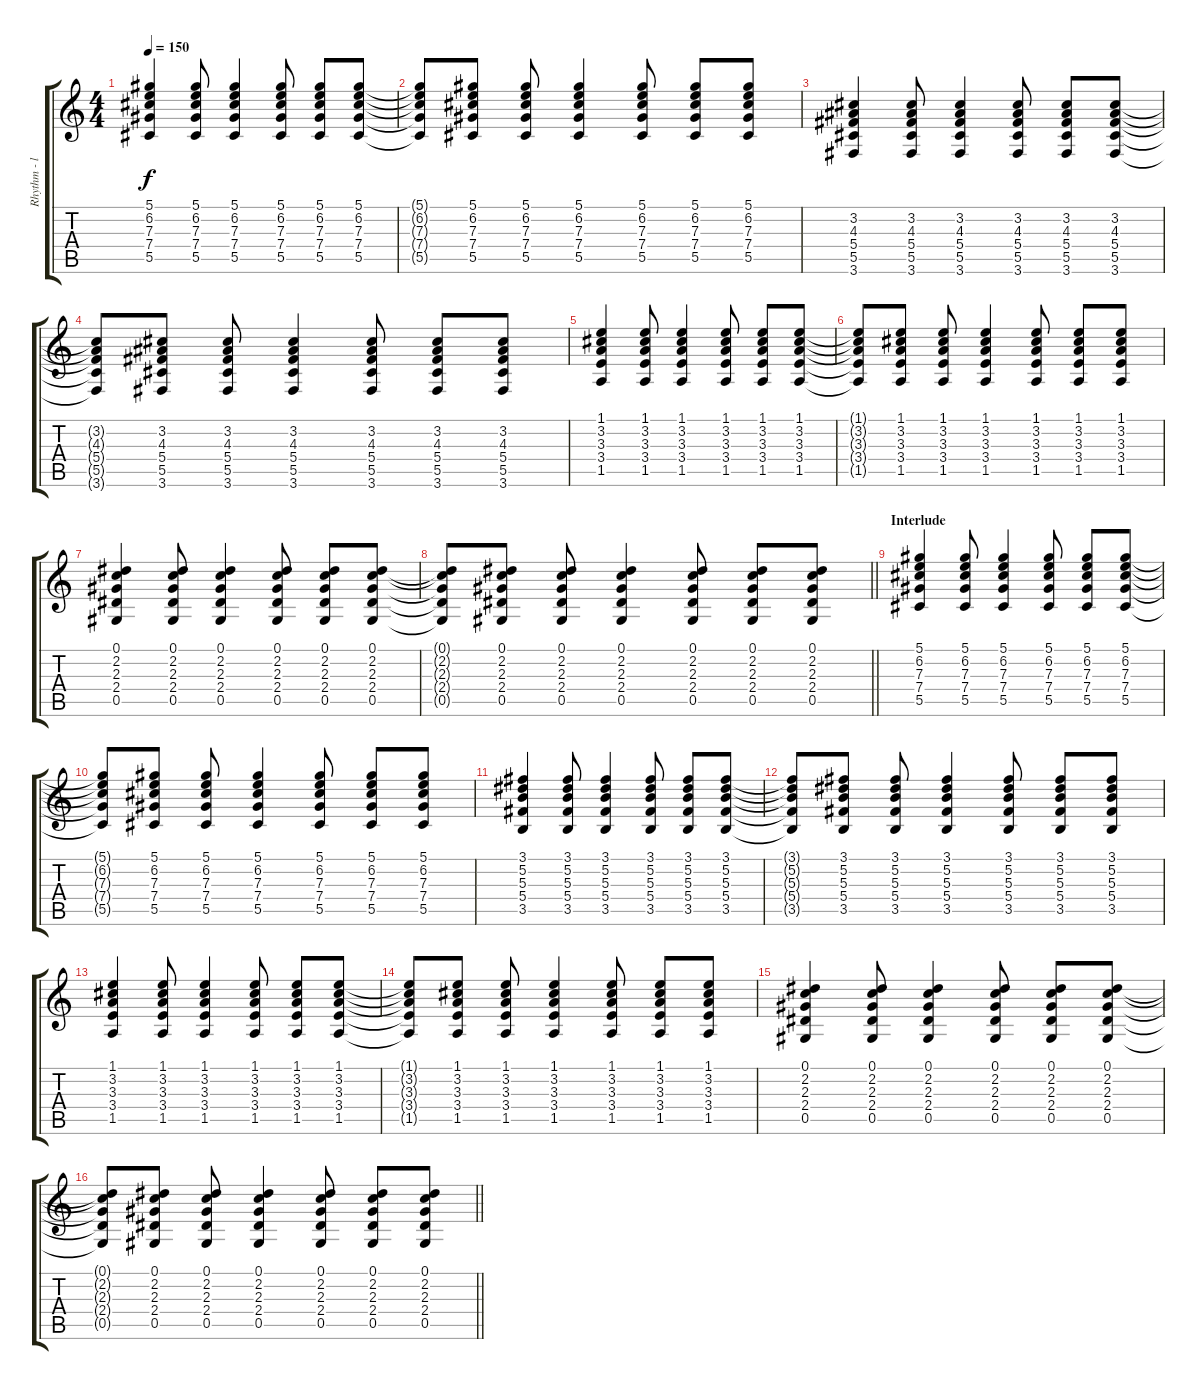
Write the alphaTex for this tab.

\track ("Rhythm - left" "Rhythm - l") {instrument acousticguitarsteel}
\staff {score tabs}
\tuning (Eb4 Bb3 Gb3 Db3 Ab2 Eb2) {hide}
\ts (4 4)
\tempo 150
\clef g2
\ks c
(5.1 6.2 7.3 7.4 5.5).4{dy f} (5.1 6.2 7.3 7.4 5.5).8 (5.1 6.2 7.3 7.4 5.5).4 (5.1 6.2 7.3 7.4 5.5).8 (5.1 6.2 7.3 7.4 5.5).8 (5.1 6.2 7.3 7.4 5.5).8 |
(5.1{t} 6.2{t} 7.3{t} 7.4{t} 5.5{t}).8 (5.1 6.2 7.3 7.4 5.5).8 (5.1 6.2 7.3 7.4 5.5).8 (5.1 6.2 7.3 7.4 5.5).4 (5.1 6.2 7.3 7.4 5.5).8 (5.1 6.2 7.3 7.4 5.5).8 (5.1 6.2 7.3 7.4 5.5).8 |
(3.2 4.3 5.4 5.5 3.6).4 (3.2 4.3 5.4 5.5 3.6).8 (3.2 4.3 5.4 5.5 3.6).4 (3.2 4.3 5.4 5.5 3.6).8 (3.2 4.3 5.4 5.5 3.6).8 (3.2 4.3 5.4 5.5 3.6).8 |
(3.2{t} 4.3{t} 5.4{t} 5.5{t} 3.6{t}).8 (3.2 4.3 5.4 5.5 3.6).8 (3.2 4.3 5.4 5.5 3.6).8 (3.2 4.3 5.4 5.5 3.6).4 (3.2 4.3 5.4 5.5 3.6).8 (3.2 4.3 5.4 5.5 3.6).8 (3.2 4.3 5.4 5.5 3.6).8 |
(1.1 3.2 3.3 3.4 1.5).4 (1.1 3.2 3.3 3.4 1.5).8 (1.1 3.2 3.3 3.4 1.5).4 (1.1 3.2 3.3 3.4 1.5).8 (1.1 3.2 3.3 3.4 1.5).8 (1.1 3.2 3.3 3.4 1.5).8 |
(1.1{t} 3.2{t} 3.3{t} 3.4{t} 1.5{t}).8 (1.1 3.2 3.3 3.4 1.5).8 (1.1 3.2 3.3 3.4 1.5).8 (1.1 3.2 3.3 3.4 1.5).4 (1.1 3.2 3.3 3.4 1.5).8 (1.1 3.2 3.3 3.4 1.5).8 (1.1 3.2 3.3 3.4 1.5).8 |
(0.1 2.2 2.3 2.4 0.5).4 (0.1 2.2 2.3 2.4 0.5).8 (0.1 2.2 2.3 2.4 0.5).4 (0.1 2.2 2.3 2.4 0.5).8 (0.1 2.2 2.3 2.4 0.5).8 (0.1 2.2 2.3 2.4 0.5).8 |
\barLineRight lightlight
(0.1{t} 2.2{t} 2.3{t} 2.4{t} 0.5{t}).8 (0.1 2.2 2.3 2.4 0.5).8 (0.1 2.2 2.3 2.4 0.5).8 (0.1 2.2 2.3 2.4 0.5).4 (0.1 2.2 2.3 2.4 0.5).8 (0.1 2.2 2.3 2.4 0.5).8 (0.1 2.2 2.3 2.4 0.5).8 |
\section ("" "Interlude")
(5.1 6.2 7.3 7.4 5.5).4 (5.1 6.2 7.3 7.4 5.5).8 (5.1 6.2 7.3 7.4 5.5).4 (5.1 6.2 7.3 7.4 5.5).8 (5.1 6.2 7.3 7.4 5.5).8 (5.1 6.2 7.3 7.4 5.5).8 |
(5.1{t} 6.2{t} 7.3{t} 7.4{t} 5.5{t}).8 (5.1 6.2 7.3 7.4 5.5).8 (5.1 6.2 7.3 7.4 5.5).8 (5.1 6.2 7.3 7.4 5.5).4 (5.1 6.2 7.3 7.4 5.5).8 (5.1 6.2 7.3 7.4 5.5).8 (5.1 6.2 7.3 7.4 5.5).8 |
(3.1 5.2 5.3 5.4 3.5).4 (3.1 5.2 5.3 5.4 3.5).8 (3.1 5.2 5.3 5.4 3.5).4 (3.1 5.2 5.3 5.4 3.5).8 (3.1 5.2 5.3 5.4 3.5).8 (3.1 5.2 5.3 5.4 3.5).8 |
(3.1{t} 5.2{t} 5.3{t} 5.4{t} 3.5{t}).8 (3.1 5.2 5.3 5.4 3.5).8 (3.1 5.2 5.3 5.4 3.5).8 (3.1 5.2 5.3 5.4 3.5).4 (3.1 5.2 5.3 5.4 3.5).8 (3.1 5.2 5.3 5.4 3.5).8 (3.1 5.2 5.3 5.4 3.5).8 |
(1.1 3.2 3.3 3.4 1.5).4 (1.1 3.2 3.3 3.4 1.5).8 (1.1 3.2 3.3 3.4 1.5).4 (1.1 3.2 3.3 3.4 1.5).8 (1.1 3.2 3.3 3.4 1.5).8 (1.1 3.2 3.3 3.4 1.5).8 |
(1.1{t} 3.2{t} 3.3{t} 3.4{t} 1.5{t}).8 (1.1 3.2 3.3 3.4 1.5).8 (1.1 3.2 3.3 3.4 1.5).8 (1.1 3.2 3.3 3.4 1.5).4 (1.1 3.2 3.3 3.4 1.5).8 (1.1 3.2 3.3 3.4 1.5).8 (1.1 3.2 3.3 3.4 1.5).8 |
(0.1 2.2 2.3 2.4 0.5).4 (0.1 2.2 2.3 2.4 0.5).8 (0.1 2.2 2.3 2.4 0.5).4 (0.1 2.2 2.3 2.4 0.5).8 (0.1 2.2 2.3 2.4 0.5).8 (0.1 2.2 2.3 2.4 0.5).8 |
\barLineRight lightlight
(0.1{t} 2.2{t} 2.3{t} 2.4{t} 0.5{t}).8 (0.1 2.2 2.3 2.4 0.5).8 (0.1 2.2 2.3 2.4 0.5).8 (0.1 2.2 2.3 2.4 0.5).4 (0.1 2.2 2.3 2.4 0.5).8 (0.1 2.2 2.3 2.4 0.5).8 (0.1 2.2 2.3 2.4 0.5).8
